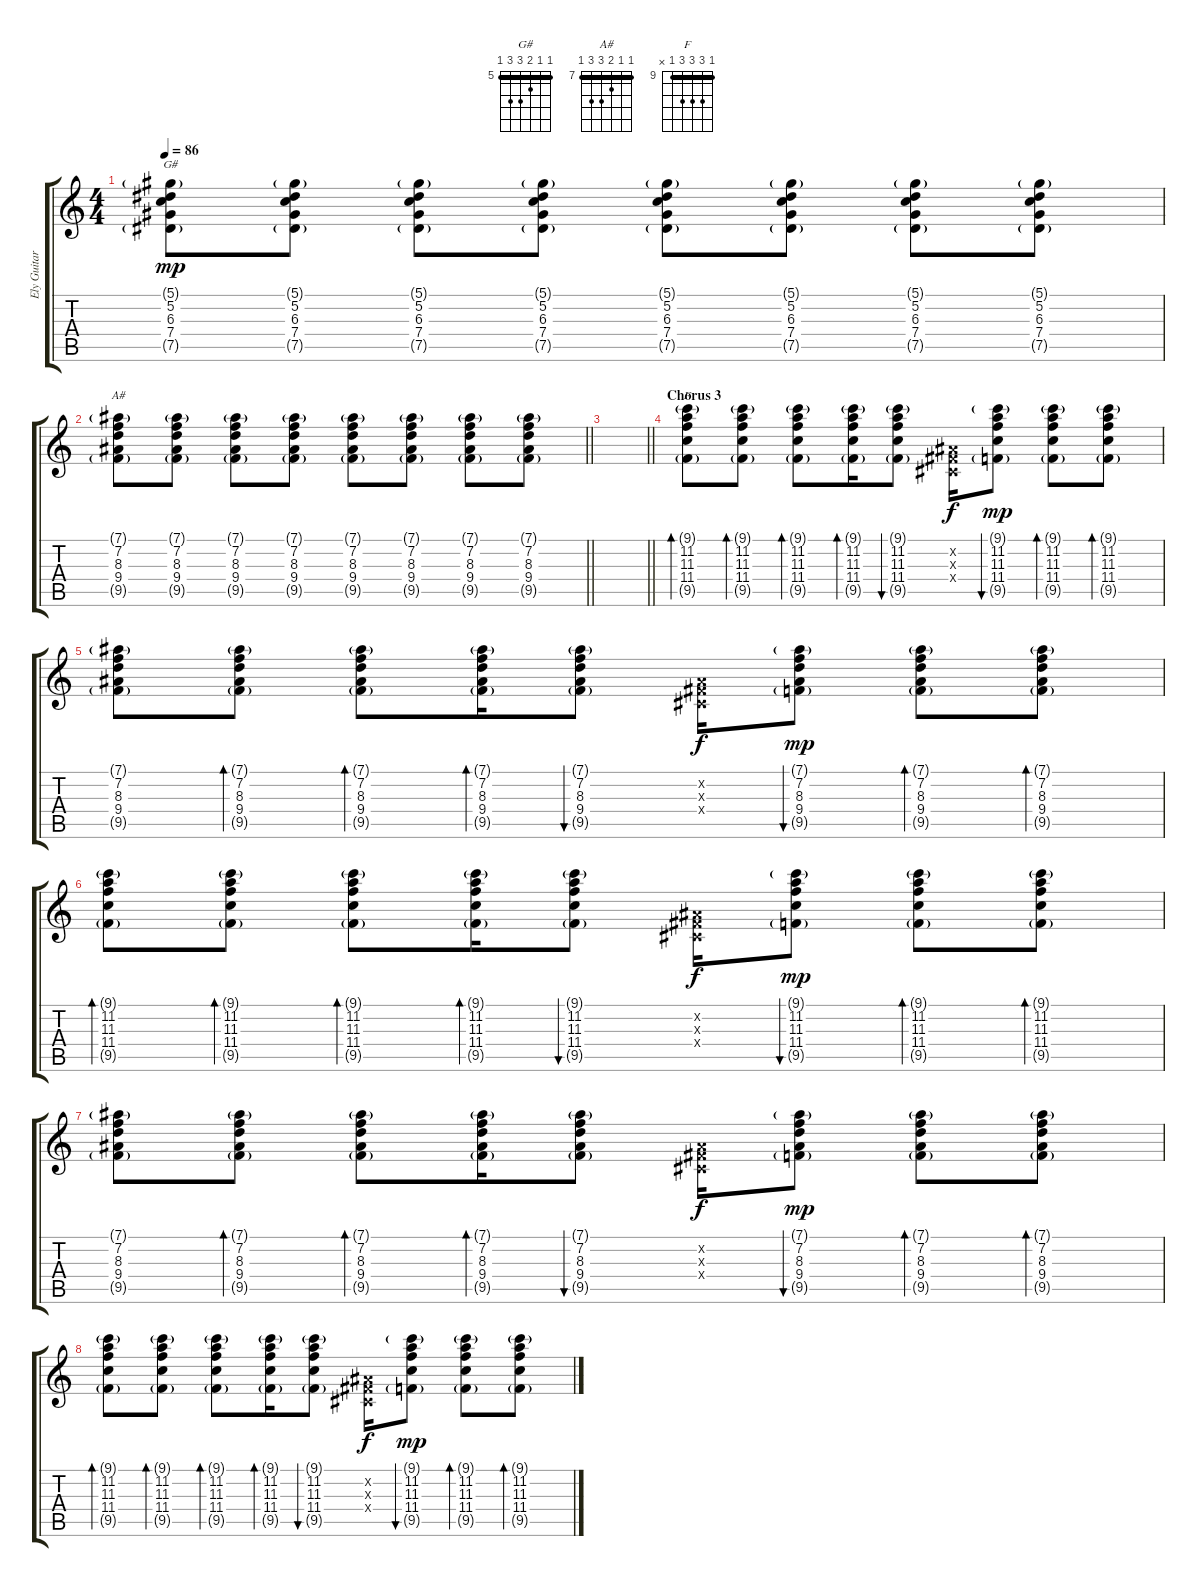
\track ("Ely Guitar" "Ely Guitar") {instrument electricguitarclean}
\staff {score tabs}
\tuning (Eb4 Bb3 Gb3 Db3 Ab2 Eb2) {hide}
\chord ("G#" 5 5 6 7 7 5) {firstfret 5 barre 5}
\chord ("A#" 7 7 8 9 9 7) {firstfret 7 barre 7}
\chord ("F" 9 11 11 11 9 x) {firstfret 9 barre 9}
\ts (4 4)
\tempo 86
\clef g2
\ks c
(5.1{g} 5.2 6.3 7.4 7.5{g}).8{ch "G#" dy mp} (5.1{g} 5.2 6.3 7.4 7.5{g}).8 (5.1{g} 5.2 6.3 7.4 7.5{g}).8 (5.1{g} 5.2 6.3 7.4 7.5{g}).8 (5.1{g} 5.2 6.3 7.4 7.5{g}).8 (5.1{g} 5.2 6.3 7.4 7.5{g}).8 (5.1{g} 5.2 6.3 7.4 7.5{g}).8 (5.1{g} 5.2 6.3 7.4 7.5{g}).8 |
\barLineRight lightlight
(7.1{g} 7.2 8.3 9.4 9.5{g}).8{ch "A#"} (7.1{g} 7.2 8.3 9.4 9.5{g}).8 (7.1{g} 7.2 8.3 9.4 9.5{g}).8 (7.1{g} 7.2 8.3 9.4 9.5{g}).8 (7.1{g} 7.2 8.3 9.4 9.5{g}).8 (7.1{g} 7.2 8.3 9.4 9.5{g}).8 (7.1{g} 7.2 8.3 9.4 9.5{g}).8 (7.1{g} 7.2 8.3 9.4 9.5{g}).8 |
\barLineRight lightlight
|
\section ("" "Chorus 3")
(9.1{g} 11.2 11.3 11.4 9.5{g}).8{bd 60 ch "F"} (9.1{g} 11.2 11.3 11.4 9.5{g}).8{bd 60} (9.1{g} 11.2 11.3 11.4 9.5{g}).8{bd 60} (9.1{g} 11.2 11.3 11.4 9.5{g}).16{bd 60} (9.1{g} 11.2 11.3 11.4 9.5{g}).8{bu 60} (0.2{x} 0.3{x} 0.4{x}).16{dy f} (9.1{g} 11.2 11.3 11.4 9.5{g}).8{bu 60 dy mp} (9.1{g} 11.2 11.3 11.4 9.5{g}).8{bd 60} (9.1{g} 11.2 11.3 11.4 9.5{g}).8{bd 60} |
(7.1{g} 7.2 8.3 9.4 9.5{g}).8 (7.1{g} 7.2 8.3 9.4 9.5{g}).8{bd 60} (7.1{g} 7.2 8.3 9.4 9.5{g}).8{bd 60} (7.1{g} 7.2 8.3 9.4 9.5{g}).16{bd 60} (7.1{g} 7.2 8.3 9.4 9.5{g}).8{bu 60} (0.2{x} 0.3{x} 0.4{x}).16{dy f} (7.1{g} 7.2 8.3 9.4 9.5{g}).8{bu 60 dy mp} (7.1{g} 7.2 8.3 9.4 9.5{g}).8{bd 60} (7.1{g} 7.2 8.3 9.4 9.5{g}).8{bd 60} |
(9.1{g} 11.2 11.3 11.4 9.5{g}).8{bd 60} (9.1{g} 11.2 11.3 11.4 9.5{g}).8{bd 60} (9.1{g} 11.2 11.3 11.4 9.5{g}).8{bd 60} (9.1{g} 11.2 11.3 11.4 9.5{g}).16{bd 60} (9.1{g} 11.2 11.3 11.4 9.5{g}).8{bu 60} (0.2{x} 0.3{x} 0.4{x}).16{dy f} (9.1{g} 11.2 11.3 11.4 9.5{g}).8{bu 60 dy mp} (9.1{g} 11.2 11.3 11.4 9.5{g}).8{bd 60} (9.1{g} 11.2 11.3 11.4 9.5{g}).8{bd 60} |
(7.1{g} 7.2 8.3 9.4 9.5{g}).8 (7.1{g} 7.2 8.3 9.4 9.5{g}).8{bd 60} (7.1{g} 7.2 8.3 9.4 9.5{g}).8{bd 60} (7.1{g} 7.2 8.3 9.4 9.5{g}).16{bd 60} (7.1{g} 7.2 8.3 9.4 9.5{g}).8{bu 60} (0.2{x} 0.3{x} 0.4{x}).16{dy f} (7.1{g} 7.2 8.3 9.4 9.5{g}).8{bu 60 dy mp} (7.1{g} 7.2 8.3 9.4 9.5{g}).8{bd 60} (7.1{g} 7.2 8.3 9.4 9.5{g}).8{bd 60} |
(9.1{g} 11.2 11.3 11.4 9.5{g}).8{bd 60} (9.1{g} 11.2 11.3 11.4 9.5{g}).8{bd 60} (9.1{g} 11.2 11.3 11.4 9.5{g}).8{bd 60} (9.1{g} 11.2 11.3 11.4 9.5{g}).16{bd 60} (9.1{g} 11.2 11.3 11.4 9.5{g}).8{bu 60} (0.2{x} 0.3{x} 0.4{x}).16{dy f} (9.1{g} 11.2 11.3 11.4 9.5{g}).8{bu 60 dy mp} (9.1{g} 11.2 11.3 11.4 9.5{g}).8{bd 60} (9.1{g} 11.2 11.3 11.4 9.5{g}).8{bd 60}
